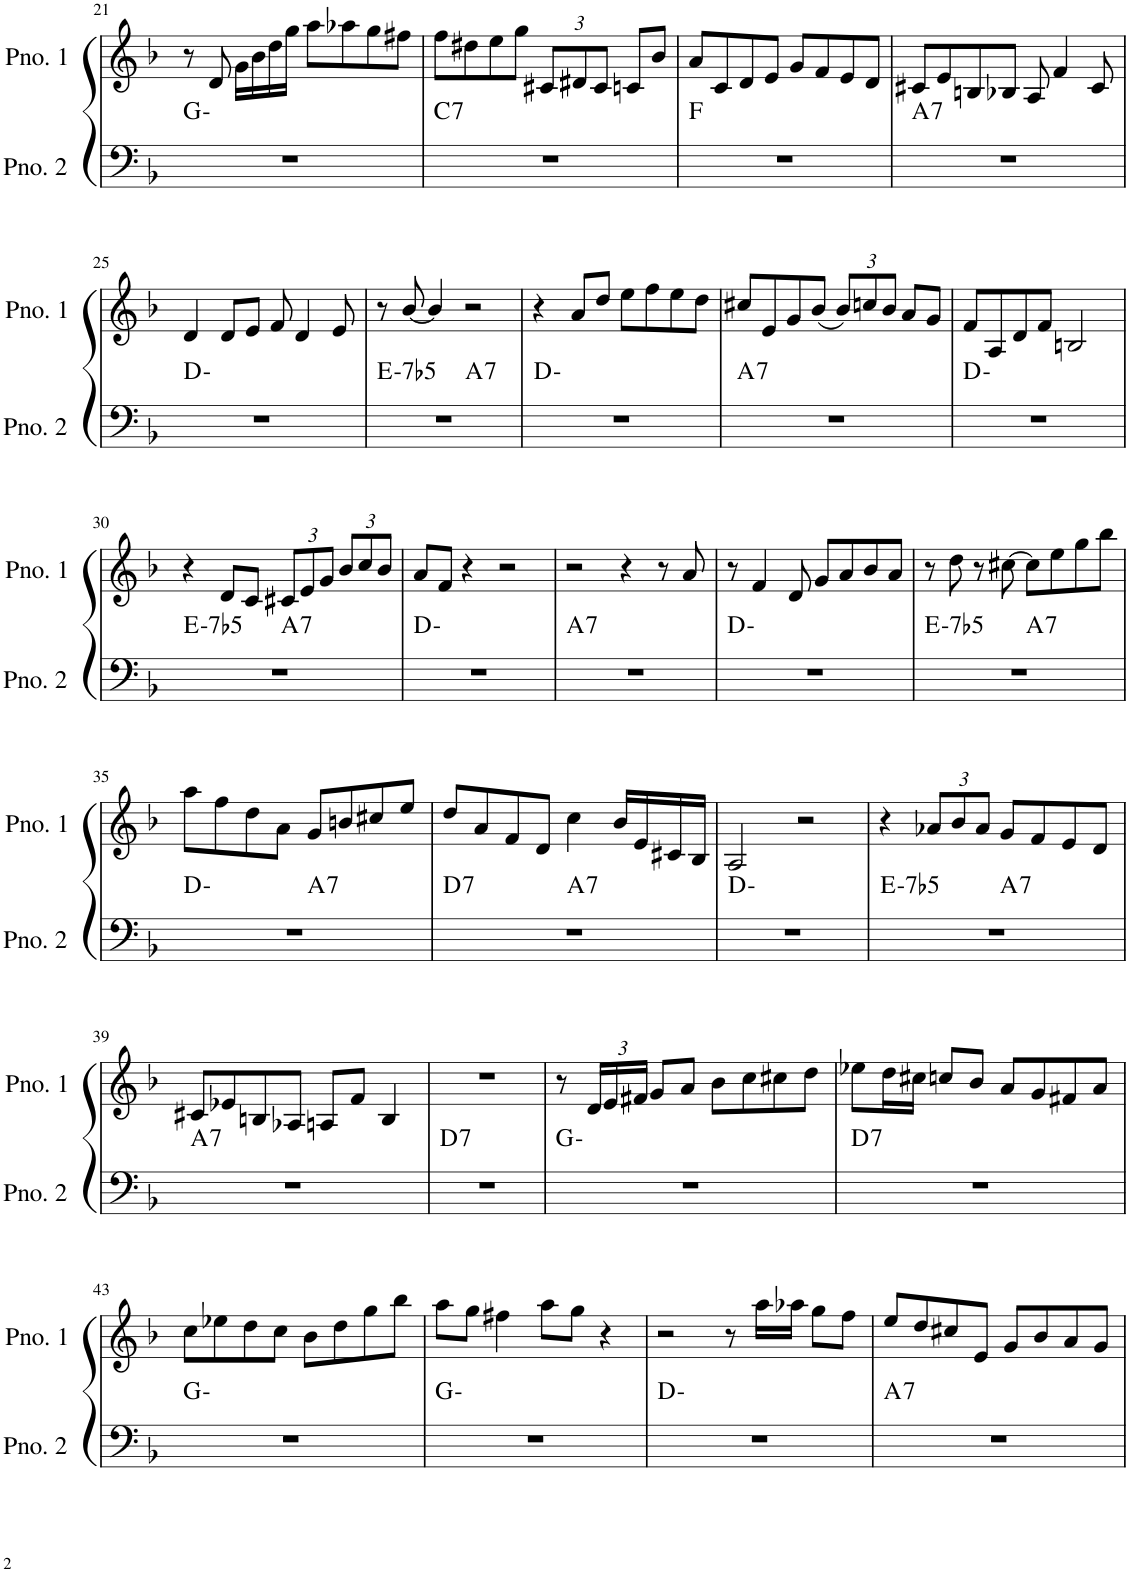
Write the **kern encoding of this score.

**kern	**harte	**kern
*part2	*part2	*part1
*staff2	*	*staff1
*I"ピアノ 2	*	*I"ピアノ 1
!!LO:PB:g=z
*clefF4	*	*clefG2
*k[b-]	*	*k[b-]
*M4/4	*	*M4/4
=21	=21	=21
1r	G:min	8r
.	.	8d/
.	.	16g\LL
.	.	16b-\
.	.	16dd\
.	.	16gg\JJ
.	.	8aa\L
.	.	8aa-X\
.	.	8gg\
.	.	8ff#X\J
=22	=22	=22
!	!LO:H:kt=7	!
1r	C:7	8ff\L
.	.	8dd#X\
.	.	8ee\
.	.	8gg\J
*	*	*Xbrackettup
.	.	12c#X/L
.	.	12d#X/
.	.	12c#/J
.	.	8cn/L
.	.	8b-/J
=23	=23	=23
1r	F:maj	8a/L
.	.	8c/
.	.	8d/
.	.	8e/J
.	.	8g/L
.	.	8f/
.	.	8e/
.	.	8d/J
=24	=24	=24
!	!LO:H:kt=7	!
1r	A:7	8c#X/L
.	.	8e/
.	.	8Bn/
.	.	8B-X/J
.	.	8A/
.	.	4f/
.	.	8c#/
!!LO:LB:g=z
=25	=25	=25
1r	D:min	4d/
.	.	8d/L
.	.	8e/J
.	.	8f/
.	.	4d/
.	.	8e/
=26	=26	=26
!	!LO:H:kt=-7b5	!
*^	*	*
1r	2ryy	E:hdim7	8r
.	.	.	[8b-/
.	.	.	4b-/]
!	!	!LO:H:kt=7	!
.	2ryy	A:7	2r
*v	*v	*	*
=27	=27	=27
1r	D:min	4r
.	.	8a/L
.	.	8dd/J
.	.	8ee\L
.	.	8ff\
.	.	8ee\
.	.	8dd\J
=28	=28	=28
!	!LO:H:kt=7	!
1r	A:7	8cc#X/L
.	.	8e/
.	.	8g/
.	.	(8b-/J
.	.	12b-/L)
.	.	12ccn/
.	.	12b-/J
.	.	8a/L
.	.	8g/J
=29	=29	=29
1r	D:min	8f/L
.	.	8A/
.	.	8d/
.	.	8f/J
.	.	2Bn/
!!LO:LB:g=z
=30	=30	=30
!	!LO:H:kt=-7b5	!
*^	*	*
1r	2ryy	E:hdim7	4r
.	.	.	8d/L
.	.	.	8c/J
!	!	!LO:H:kt=7	!
.	2ryy	A:7	12c#X/L
.	.	.	12e/
.	.	.	12g/J
.	.	.	12b-/L
.	.	.	12cc/
.	.	.	12b-/J
*v	*v	*	*
=31	=31	=31
1r	D:min	8a/L
.	.	8f/J
.	.	4r
.	.	2r
=32	=32	=32
!	!LO:H:kt=7	!
1r	A:7	2r
.	.	4r
.	.	8r
.	.	8a/
=33	=33	=33
1r	D:min	8r
.	.	4f/
.	.	8d/
.	.	8g/L
.	.	8a/
.	.	8b-/
.	.	8a/J
=34	=34	=34
!	!LO:H:kt=-7b5	!
*^	*	*
1r	2ryy	E:hdim7	8r
.	.	.	8dd\
.	.	.	8r
.	.	.	[8cc#X\
!	!	!LO:H:kt=7	!
.	2ryy	A:7	8cc#\L]
.	.	.	8ee\
.	.	.	8gg\
.	.	.	8bb-\J
!!LO:LB:g=z
=35	=35	=35	=35
1r	2ryy	D:min	8aa\L
.	.	.	8ff\
.	.	.	8dd\
.	.	.	8a\J
!	!	!LO:H:kt=7	!
.	2ryy	A:7	8g/L
.	.	.	8bn/
.	.	.	8cc#X/
.	.	.	8ee/J
=36	=36	=36	=36
!	!	!LO:H:kt=7	!
1r	2ryy	D:7	8dd/L
.	.	.	8a/
.	.	.	8f/
.	.	.	8d/J
!	!	!LO:H:kt=7	!
.	2ryy	A:7	4cc\
.	.	.	16b-/LL
.	.	.	16e/
.	.	.	16c#X/
.	.	.	16B-/JJ
*v	*v	*	*
=37	=37	=37
1r	D:min	2A/
.	.	2r
=38	=38	=38
!	!LO:H:kt=-7b5	!
*^	*	*
1r	2ryy	E:hdim7	4r
.	.	.	12a-X/L
.	.	.	12b-/
.	.	.	12a-/J
!	!	!LO:H:kt=7	!
.	2ryy	A:7	8g/L
.	.	.	8f/
.	.	.	8e/
.	.	.	8d/J
!!LO:LB:g=z
=39	=39	=39	=39
!	!	!LO:H:kt=7	!
*v	*v	*	*
1r	A:7	8c#X/L
.	.	8e-X/
.	.	8Bn/
.	.	8A-X/J
.	.	8An/L
.	.	8f/J
.	.	4B/
=40	=40	=40
!	!LO:H:kt=7	!
1r	D:7	1r
=41	=41	=41
1r	G:min	8r
.	.	24d/LL
.	.	24e/
.	.	24f#X/JJ
.	.	8g/L
.	.	8a/J
.	.	8b-\L
.	.	8cc\
.	.	8cc#X\
.	.	8dd\J
=42	=42	=42
!	!LO:H:kt=7	!
1r	D:7	8ee-X\L
.	.	16dd\L
.	.	16cc#X\JJ
.	.	8ccn/L
.	.	8b-/J
.	.	8a/L
.	.	8g/
.	.	8f#X/
.	.	8a/J
!!LO:LB:g=z
=43	=43	=43
1r	G:min	8cc\L
.	.	8ee-X\
.	.	8dd\
.	.	8cc\J
.	.	8b-\L
.	.	8dd\
.	.	8gg\
.	.	8bb-\J
=44	=44	=44
1r	G:min	8aa\L
.	.	8gg\J
.	.	4ff#X\
.	.	8aa\L
.	.	8gg\J
.	.	4r
=45	=45	=45
1r	D:min	2r
.	.	8r
.	.	16aa\LL
.	.	16aa-X\JJ
.	.	8gg\L
.	.	8ff\J
=46	=46	=46
!	!LO:H:kt=7	!
1r	A:7	8ee/L
.	.	8dd/
.	.	8cc#X/
.	.	8e/J
.	.	8g/L
.	.	8b-/
.	.	8a/
.	.	8g/J
=	=	=
*-	*-	*-
